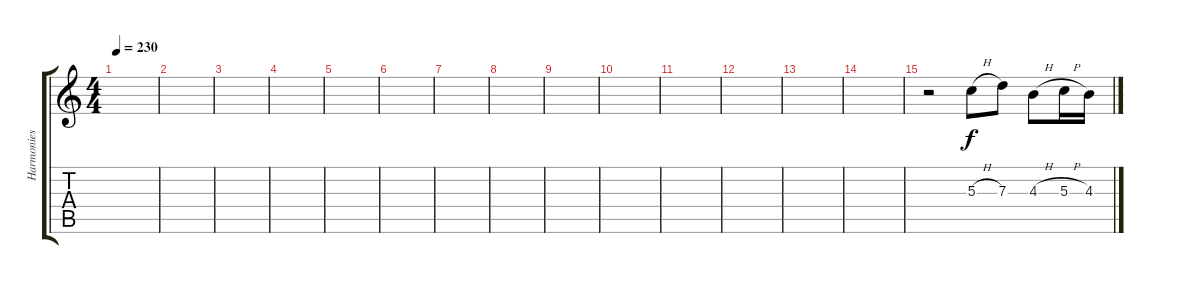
\track ("Harmonies" "Harmonies") {instrument distortionguitar}
\staff {score tabs}
\tuning (E4 B3 G3 D3 A2 E2) {hide}
\ts (4 4)
\tempo 230
\clef g2
\ks c
|
|
|
|
|
|
|
|
|
|
|
|
|
|
r.2 5.3{h}.8 7.3.8 4.3{h}.8 5.3{h}.16 4.3.16
